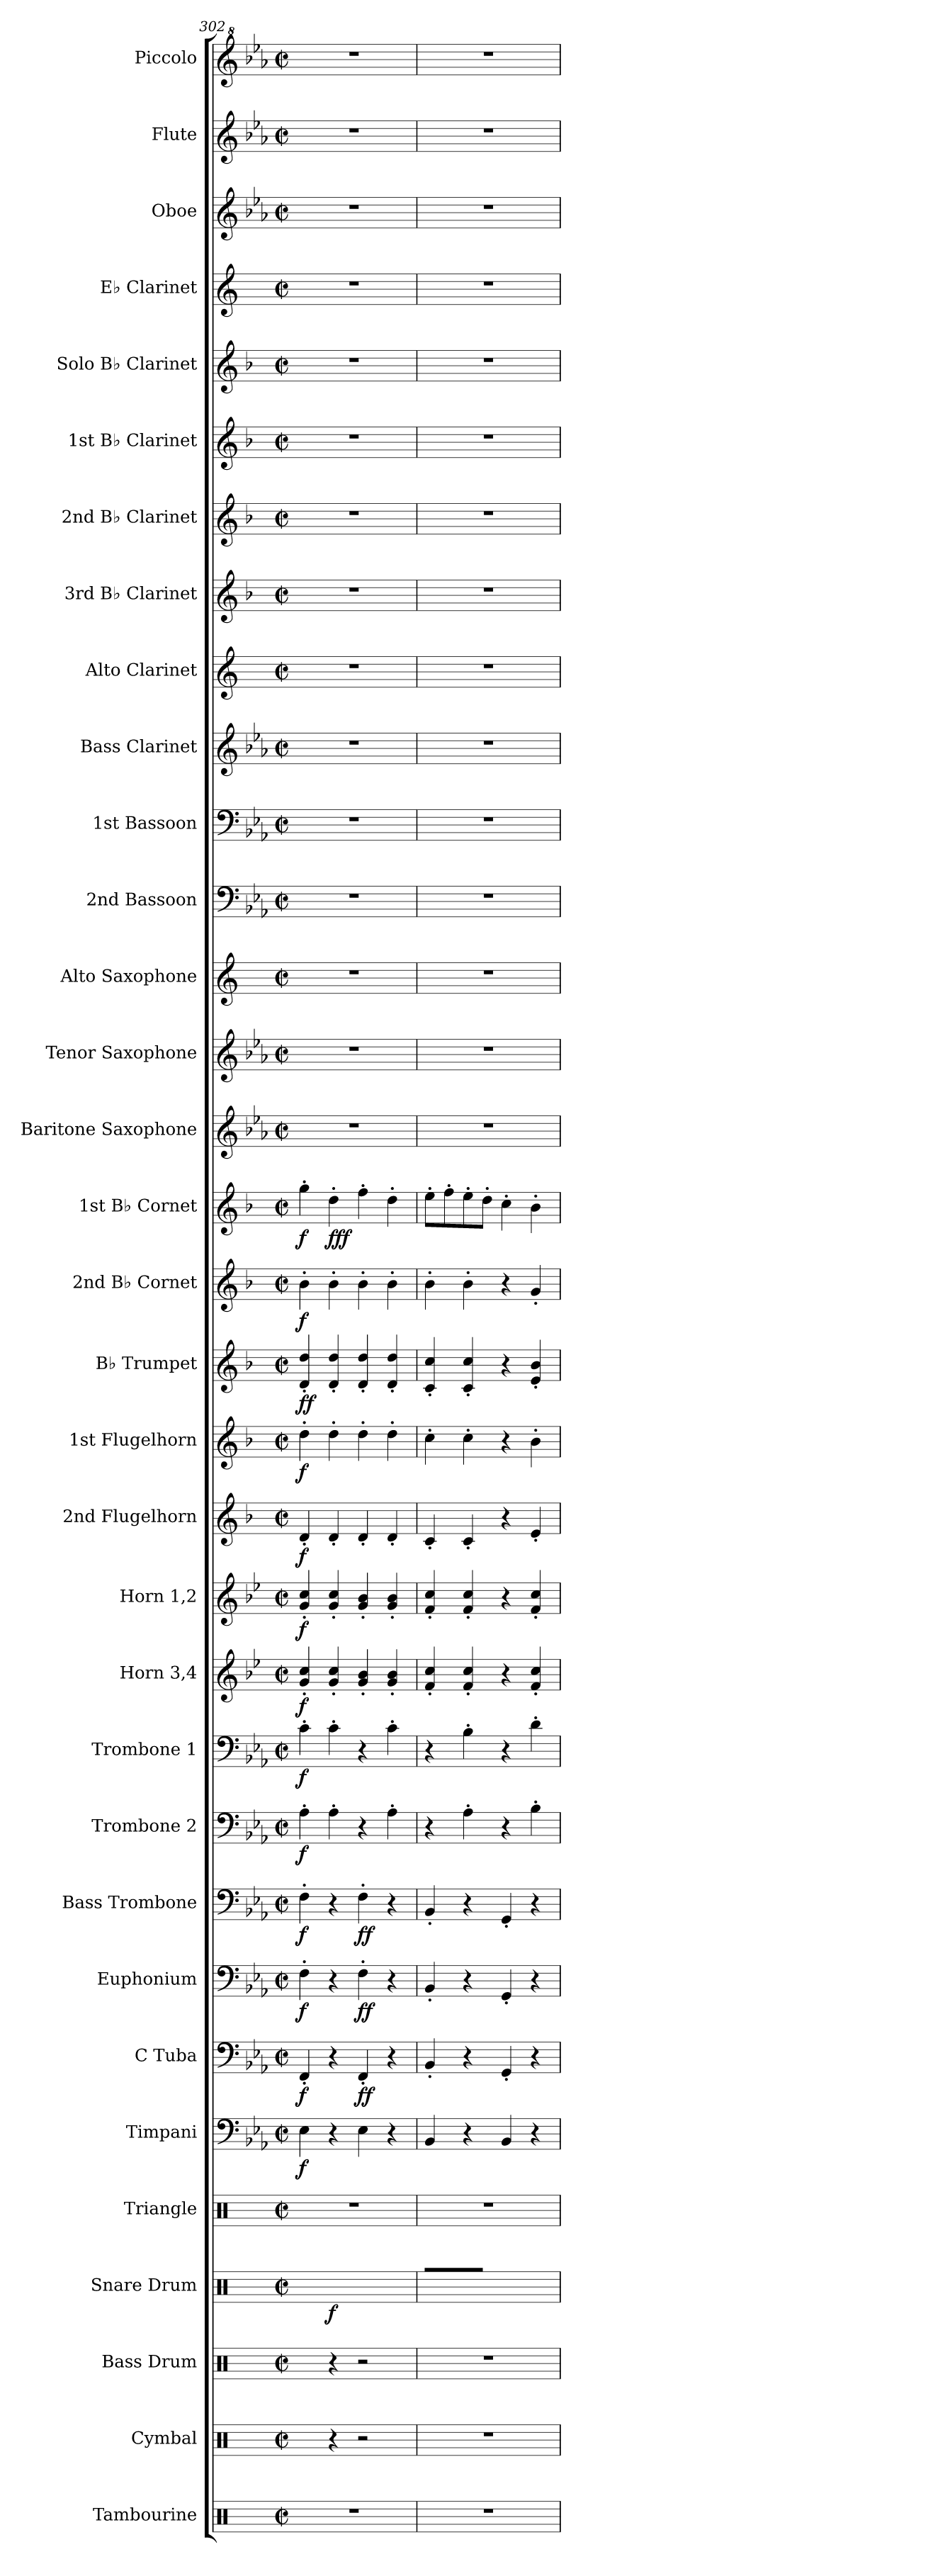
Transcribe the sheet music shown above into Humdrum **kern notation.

**kern	**kern	**kern	**kern	**dynam	**kern	**kern	**dynam	**kern	**dynam	**kern	**dynam	**kern	**dynam	**kern	**dynam	**kern	**dynam	**kern	**dynam	**kern	**dynam	**kern	**dynam	**kern	**dynam	**kern	**dynam	**kern	**dynam	**kern	**dynam	**kern	**kern	**kern	**kern	**kern	**kern	**kern	**kern	**kern	**kern	**kern	**kern	**kern	**kern	**kern
*part33	*part32	*part31	*part30	*part30	*part29	*part28	*part28	*part27	*part27	*part26	*part26	*part25	*part25	*part24	*part24	*part23	*part23	*part22	*part22	*part21	*part21	*part20	*part20	*part19	*part19	*part18	*part18	*part17	*part17	*part16	*part16	*part15	*part14	*part13	*part12	*part11	*part10	*part9	*part8	*part7	*part6	*part5	*part4	*part3	*part2	*part1
*staff33	*staff32	*staff31	*staff30	*staff30	*staff29	*staff28	*staff28	*staff27	*staff27	*staff26	*staff26	*staff25	*staff25	*staff24	*staff24	*staff23	*staff23	*staff22	*staff22	*staff21	*staff21	*staff20	*staff20	*staff19	*staff19	*staff18	*staff18	*staff17	*staff17	*staff16	*staff16	*staff15	*staff14	*staff13	*staff12	*staff11	*staff10	*staff9	*staff8	*staff7	*staff6	*staff5	*staff4	*staff3	*staff2	*staff1
*I"Tambourine	*I"Cymbal	*I"Bass Drum	*I"Snare Drum	*	*I"Triangle	*I"Timpani	*	*I"C Tuba	*	*I"Euphonium	*	*I"Bass Trombone	*	*I"Trombone 2	*	*I"Trombone 1	*	*I"Horn 3,4	*	*I"Horn 1,2	*	*I"2nd Flugelhorn	*	*I"1st Flugelhorn	*	*I"B♭ Trumpet	*	*I"2nd B♭ Cornet	*	*I"1st B♭ Cornet	*	*I"Baritone Saxophone	*I"Tenor Saxophone	*I"Alto Saxophone	*I"2nd Bassoon	*I"1st Bassoon	*I"Bass Clarinet	*I"Alto Clarinet	*I"3rd B♭ Clarinet	*I"2nd B♭ Clarinet	*I"1st B♭ Clarinet	*I"Solo B♭ Clarinet	*I"E♭ Clarinet	*I"Oboe	*I"Flute	*I"Piccolo
*I'Tamb.	*I'Cym.	*I'B. Dr.	*I'Sn. Dr.	*	*I'Trgl.	*I'Timp.	*	*I'C Tu.	*	*I'Eu.	*	*I'B. Trb.	*	*I'Trb. 2	*	*I'Trb. 1	*	*I'Hn. 3,4	*	*I'Hn. 1,2	*	*I'2nd Flghn.	*	*I'1st Flghn.	*	*I'B♭ Tpt.	*	*I'2nd B♭ Cnt.	*	*I'1st B♭ Cnt.	*	*I'Bar. Sax.	*I'T. Sax.	*I'A. Sax.	*I'2nd Bsn.	*I'1st Bsn.	*I'B. Cl.	*I'A. Cl.	*I'3rd B♭ Cl.	*I'2nd B♭ Cl.	*I'1st B♭ Cl.	*I'Solo B♭ Cl.	*I'E♭ Cl.	*I'Ob.	*I'Fl.	*I'Picc.
*clefX	*clefX	*clefX	*clefX	*	*clefX	*clefF4	*	*clefF4	*	*clefF4	*	*clefF4	*	*clefF4	*	*clefF4	*	*clefG2	*	*clefG2	*	*clefG2	*	*clefG2	*	*clefG2	*	*clefG2	*	*clefG2	*	*clefG2	*clefG2	*clefG2	*clefF4	*clefF4	*clefG2	*clefG2	*clefG2	*clefG2	*clefG2	*clefG2	*clefG2	*clefG2	*clefG2	*clefG^2
*	*	*	*	*	*	*	*	*	*	*	*	*	*	*	*	*	*	*ITrd4c7	*	*ITrd4c7	*	*ITrd1c2	*	*ITrd1c2	*	*ITrd1c2	*	*ITrd1c2	*	*ITrd1c2	*	*ITrd12c21	*ITrd8c14	*ITrd5c9	*	*	*ITrd8c14	*ITrd5c9	*ITrd1c2	*ITrd1c2	*ITrd1c2	*ITrd1c2	*ITrd-2c-3	*	*	*ITrd-7c-12
*k[]	*k[]	*k[]	*k[]	*	*k[]	*k[b-e-a-]	*	*k[b-e-a-]	*	*k[b-e-a-]	*	*k[b-e-a-]	*	*k[b-e-a-]	*	*k[b-e-a-]	*	*k[b-e-a-]	*	*k[b-e-a-]	*	*k[b-e-a-]	*	*k[b-e-a-]	*	*k[b-e-a-]	*	*k[b-e-a-]	*	*k[b-e-a-]	*	*k[b-e-a-]	*k[b-e-a-]	*k[b-e-a-]	*k[b-e-a-]	*k[b-e-a-]	*k[b-e-a-]	*k[b-e-a-]	*k[b-e-a-]	*k[b-e-a-]	*k[b-e-a-]	*k[b-e-a-]	*k[b-e-a-]	*k[b-e-a-]	*k[b-e-a-]	*k[b-e-a-]
*C:	*C:	*C:	*C:	*	*C:	*E-:	*	*E-:	*	*E-:	*	*E-:	*	*E-:	*	*E-:	*	*E-:	*	*E-:	*	*E-:	*	*E-:	*	*E-:	*	*E-:	*	*E-:	*	*E-:	*E-:	*E-:	*E-:	*E-:	*E-:	*E-:	*E-:	*E-:	*E-:	*E-:	*E-:	*E-:	*E-:	*E-:
*M2/2	*M2/2	*M2/2	*M2/2	*	*M2/2	*M2/2	*	*M2/2	*	*M2/2	*	*M2/2	*	*M2/2	*	*M2/2	*	*M2/2	*	*M2/2	*	*M2/2	*	*M2/2	*	*M2/2	*	*M2/2	*	*M2/2	*	*M2/2	*M2/2	*M2/2	*M2/2	*M2/2	*M2/2	*M2/2	*M2/2	*M2/2	*M2/2	*M2/2	*M2/2	*M2/2	*M2/2	*M2/2
*met(c|)	*met(c|)	*met(c|)	*met(c|)	*	*met(c|)	*met(c|)	*	*met(c|)	*	*met(c|)	*	*met(c|)	*	*met(c|)	*	*met(c|)	*	*met(c|)	*	*met(c|)	*	*met(c|)	*	*met(c|)	*	*met(c|)	*	*met(c|)	*	*met(c|)	*	*met(c|)	*met(c|)	*met(c|)	*met(c|)	*met(c|)	*met(c|)	*met(c|)	*met(c|)	*met(c|)	*met(c|)	*met(c|)	*met(c|)	*met(c|)	*met(c|)	*met(c|)
=302	=302	=302	=302	=302	=302	=302	=302	=302	=302	=302	=302	=302	=302	=302	=302	=302	=302	=302	=302	=302	=302	=302	=302	=302	=302	=302	=302	=302	=302	=302	=302	=302	=302	=302	=302	=302	=302	=302	=302	=302	=302	=302	=302	=302	=302	=302
!	!	!	!	!	!	!	!LO:DY:b	!	!LO:DY:b	!	!LO:DY:b	!	!LO:DY:b	!	!LO:DY:b	!	!LO:DY:b	!	!LO:DY:b	!	!LO:DY:b	!	!LO:DY:b	!	!LO:DY:b	!	!LO:DY:b	!	!	!	!	!	!	!	!	!	!	!	!	!	!	!	!	!	!	!
!	!	!	!	!	!	!	!	!	!	!	!	!	!	!	!	!	!	!	!	!	!	!	!	!	!	!	!LO:DY:n=1:b	!	!LO:DY:b	!	!LO:DY:b	!	!	!	!	!	!	!	!	!	!	!	!	!	!	!
1r	4R\	4R\	4R\]	.	1r	4E-\	f	4FF'/	f	4F'\	f	4F'\	f	4A-'\	f	4c'\	f	4c/' 4f/'	f	4c/' 4f/'	f	4c'/	f	4cc'\	f	4c/' 4cc/'	f f	4a-'\	f	4ff'\	f	1r	1r	1r	1r	1r	1r	1r	1r	1r	1r	1r	1r	1r	1r	1r
!	!	!	!	!LO:DY:b	!	!	!	!	!	!	!	!	!	!	!	!	!	!	!	!	!	!	!	!	!	!	!	!	!	!	!LO:DY:b	!	!	!	!	!	!	!	!	!	!	!	!	!	!	!
.	4r	4r	4R\	f	.	4r	.	4r	.	4r	.	4r	.	4A-'\	.	4c'\	.	4c/' 4f/'	.	4c/' 4f/'	.	4c'/	.	4cc'\	.	4c/' 4cc/'	.	4a-'\	.	4cc'\	fff	.	.	.	.	.	.	.	.	.	.	.	.	.	.	.
!	!	!	!	!	!	!	!	!	!LO:DY:b	!	!LO:DY:b	!	!LO:DY:b	!	!	!	!	!	!	!	!	!	!	!	!	!	!	!	!	!	!	!	!	!	!	!	!	!	!	!	!	!	!	!	!	!
.	2r	2r	4R\	.	.	4E-\	.	4FF'/	ff	4F'\	ff	4F'\	ff	4r	.	4r	.	4c/' 4e-/'	.	4c/' 4e-/'	.	4c'/	.	4cc'\	.	4c/' 4cc/'	.	4a-'\	.	4ee-'\	.	.	.	.	.	.	.	.	.	.	.	.	.	.	.	.
.	.	.	4R\	.	.	4r	.	4r	.	4r	.	4r	.	4A-'\	.	4c'\	.	4c/' 4e-/'	.	4c/' 4e-/'	.	4c'/	.	4cc'\	.	4c/' 4cc/'	.	4a-'\	.	4cc'\	.	.	.	.	.	.	.	.	.	.	.	.	.	.	.	.
=303	=303	=303	=303	=303	=303	=303	=303	=303	=303	=303	=303	=303	=303	=303	=303	=303	=303	=303	=303	=303	=303	=303	=303	=303	=303	=303	=303	=303	=303	=303	=303	=303	=303	=303	=303	=303	=303	=303	=303	=303	=303	=303	=303	=303	=303	=303
1r	1r	1r	8R\L	.	1r	4BB-/	.	4BB-'/	.	4BB-'/	.	4BB-'/	.	4r	.	4r	.	4B-/' 4f/'	.	4B-/' 4f/'	.	4B-'/	.	4b-'\	.	4B-/' 4b-/'	.	4a-'\	.	8dd'\L	.	1r	1r	1r	1r	1r	1r	1r	1r	1r	1r	1r	1r	1r	1r	1r
.	.	.	8R\	.	.	.	.	.	.	.	.	.	.	.	.	.	.	.	.	.	.	.	.	.	.	.	.	.	.	8ee-'\	.	.	.	.	.	.	.	.	.	.	.	.	.	.	.	.
.	.	.	8R\	.	.	4r	.	4r	.	4r	.	4r	.	4A-'\	.	4B-'\	.	4B-/' 4f/'	.	4B-/' 4f/'	.	4B-'/	.	4b-'\	.	4B-/' 4b-/'	.	4a-'\	.	8dd'\	.	.	.	.	.	.	.	.	.	.	.	.	.	.	.	.
.	.	.	8R\J	.	.	.	.	.	.	.	.	.	.	.	.	.	.	.	.	.	.	.	.	.	.	.	.	.	.	8cc'\J	.	.	.	.	.	.	.	.	.	.	.	.	.	.	.	.
.	.	.	4R\	.	.	4BB-/	.	4GG'/	.	4GG'/	.	4GG'/	.	4r	.	4r	.	4r	.	4r	.	4r	.	4r	.	4r	.	4r	.	4b-'\	.	.	.	.	.	.	.	.	.	.	.	.	.	.	.	.
.	.	.	4R\	.	.	4r	.	4r	.	4r	.	4r	.	4B-'\	.	4d'\	.	4B-/' 4f/'	.	4B-/' 4f/'	.	4d'/	.	4a-'\	.	4d/' 4a-/'	.	4f'/	.	4a-'\	.	.	.	.	.	.	.	.	.	.	.	.	.	.	.	.
=	=	=	=	=	=	=	=	=	=	=	=	=	=	=	=	=	=	=	=	=	=	=	=	=	=	=	=	=	=	=	=	=	=	=	=	=	=	=	=	=	=	=	=	=	=	=
*-	*-	*-	*-	*-	*-	*-	*-	*-	*-	*-	*-	*-	*-	*-	*-	*-	*-	*-	*-	*-	*-	*-	*-	*-	*-	*-	*-	*-	*-	*-	*-	*-	*-	*-	*-	*-	*-	*-	*-	*-	*-	*-	*-	*-	*-	*-
